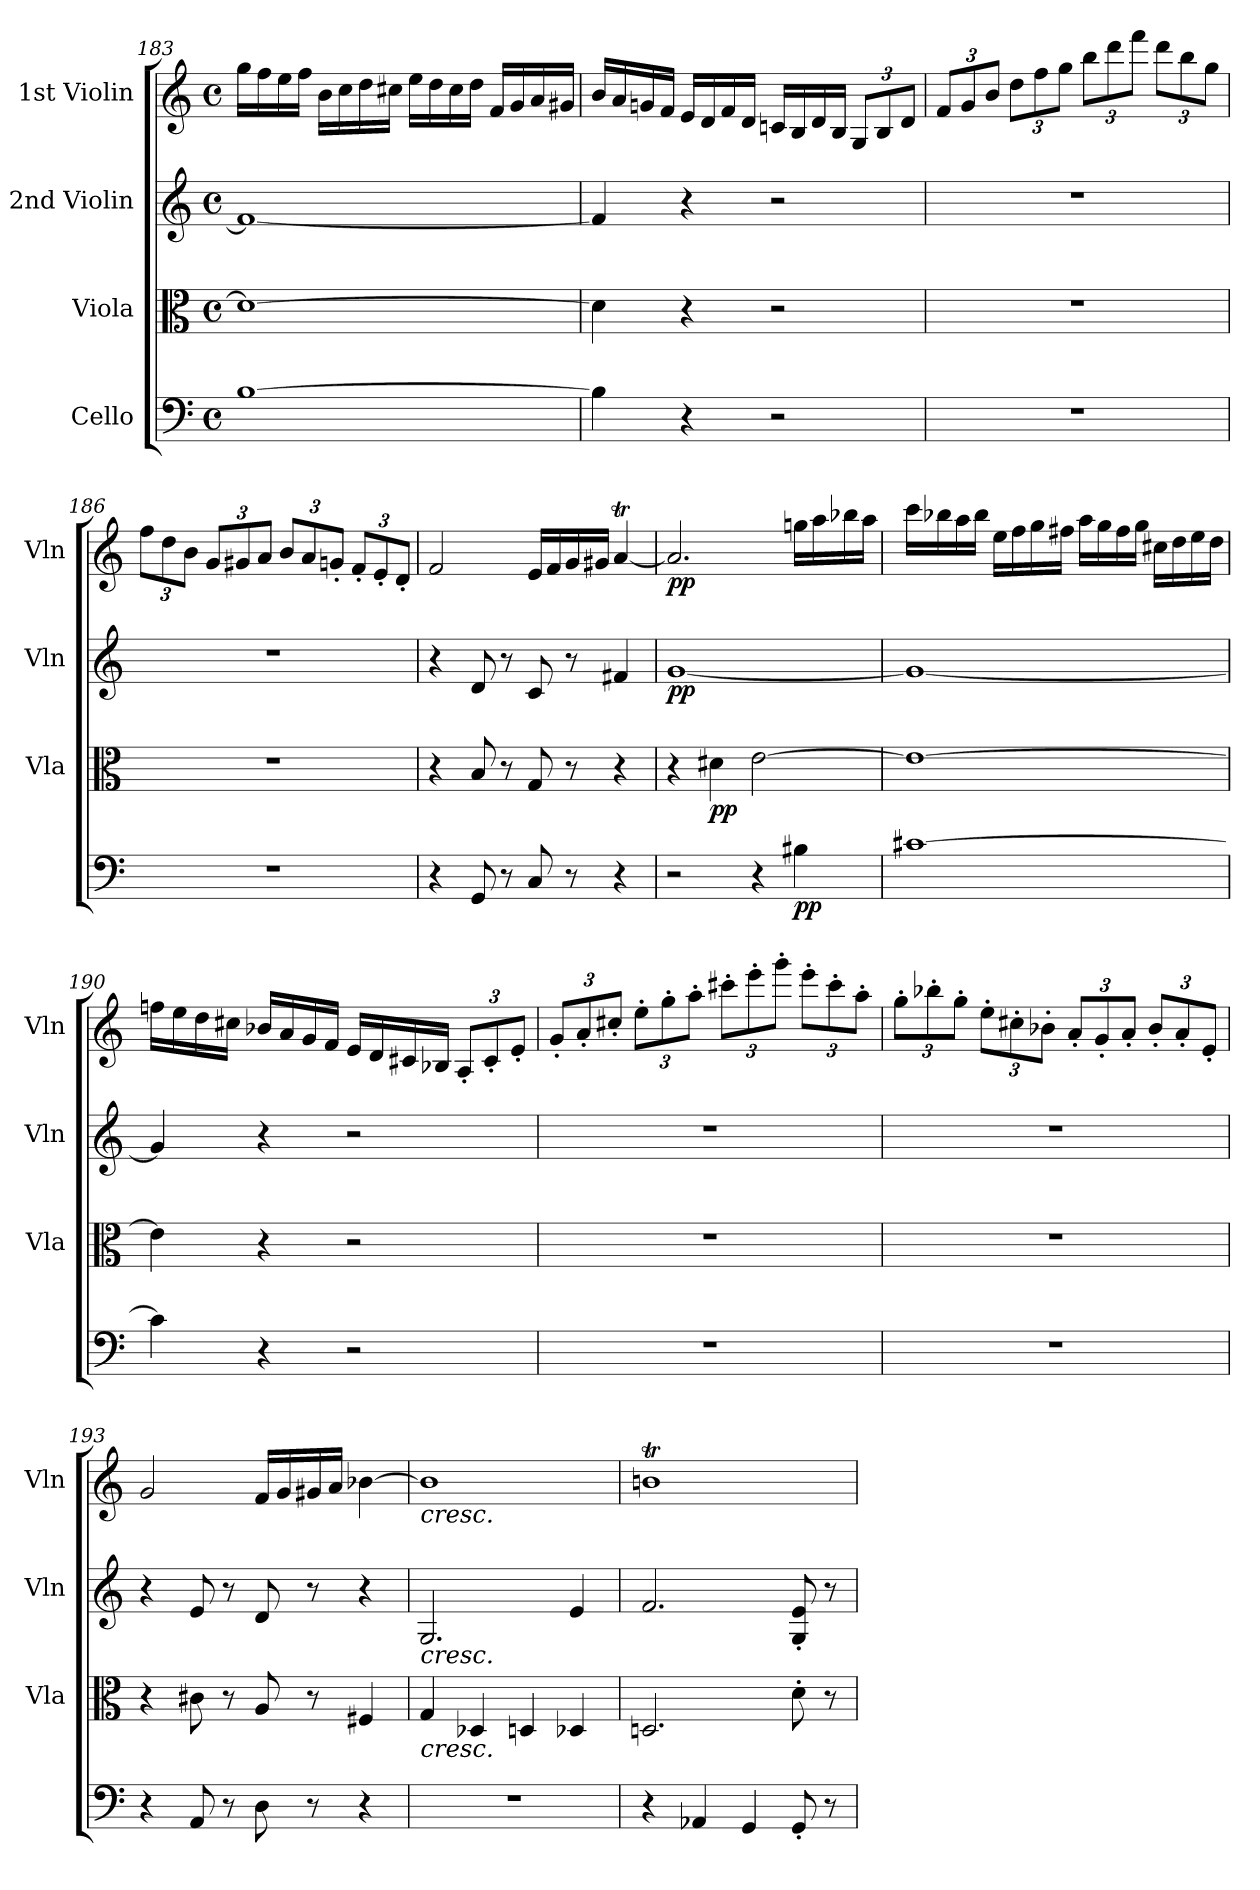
**kern	**dynam	**kern	**dynam	**kern	**dynam	**kern	**dynam
*part4	*part4	*part3	*part3	*part2	*part2	*part1	*part1
*staff4	*staff4	*staff3	*staff3	*staff2	*staff2	*staff1	*staff1
*I"Cello	*	*I"Viola	*	*I"2nd Violin	*	*I"1st Violin	*
*	*	*I'Vla	*	*I'Vln	*	*I'Vln	*
!!LO:PB:g=z
*clefF4	*	*clefC3	*	*clefG2	*	*clefG2	*
*k[]	*	*k[]	*	*k[]	*	*k[]	*
*M4/4	*	*M4/4	*	*M4/4	*	*M4/4	*
*met(c)	*	*met(c)	*	*met(c)	*	*met(c)	*
=183	=183	=183	=183	=183	=183	=183	=183
[1B	.	1d_	.	1f_	.	16gg\LL	.
.	.	.	.	.	.	16ff\	.
.	.	.	.	.	.	16ee\	.
.	.	.	.	.	.	16ff\JJ	.
.	.	.	.	.	.	16b\LL	.
.	.	.	.	.	.	16cc\	.
.	.	.	.	.	.	16dd\	.
.	.	.	.	.	.	16cc#X\JJ	.
.	.	.	.	.	.	16ee\LL	.
.	.	.	.	.	.	16dd\	.
.	.	.	.	.	.	16cc#\	.
.	.	.	.	.	.	16dd\JJ	.
.	.	.	.	.	.	16f/LL	.
.	.	.	.	.	.	16g/	.
.	.	.	.	.	.	16a/	.
.	.	.	.	.	.	16g#X/JJ	.
=184	=184	=184	=184	=184	=184	=184	=184
4B\]	.	4d\]	.	4f/]	.	16b/LL	.
.	.	.	.	.	.	16a/	.
.	.	.	.	.	.	16gn/	.
.	.	.	.	.	.	16f/JJ	.
4r	.	4r	.	4r	.	16e/LL	.
.	.	.	.	.	.	16d/	.
.	.	.	.	.	.	16f/	.
.	.	.	.	.	.	16d/JJ	.
2r	.	2r	.	2r	.	16cn/LL	.
.	.	.	.	.	.	16B/	.
.	.	.	.	.	.	16d/	.
.	.	.	.	.	.	16B/JJ	.
*	*	*	*	*	*	*Xbrackettup	*
.	.	.	.	.	.	12G/L	.
.	.	.	.	.	.	12B/	.
.	.	.	.	.	.	12d/J	.
!!LO:LB:g=z
=185	=185	=185	=185	=185	=185	=185	=185
1r	.	1r	.	1r	.	12f/L	.
.	.	.	.	.	.	12g/	.
.	.	.	.	.	.	12b/J	.
.	.	.	.	.	.	12dd\L	.
.	.	.	.	.	.	12ff\	.
.	.	.	.	.	.	12gg\J	.
.	.	.	.	.	.	12bb\L	.
.	.	.	.	.	.	12ddd\	.
.	.	.	.	.	.	12fff\J	.
.	.	.	.	.	.	12ddd\L	.
.	.	.	.	.	.	12bb\	.
.	.	.	.	.	.	12gg\J	.
=186	=186	=186	=186	=186	=186	=186	=186
1r	.	1r	.	1r	.	12ff\L	.
.	.	.	.	.	.	12dd\	.
.	.	.	.	.	.	12b\J	.
.	.	.	.	.	.	12g/L	.
.	.	.	.	.	.	12g#X/	.
.	.	.	.	.	.	12a/J	.
.	.	.	.	.	.	12b/L	.
.	.	.	.	.	.	12a/	.
.	.	.	.	.	.	12gn'/J	.
.	.	.	.	.	.	12f'/L	.
.	.	.	.	.	.	12e'/	.
.	.	.	.	.	.	12d'/J	.
=187	=187	=187	=187	=187	=187	=187	=187
4r	.	4r	.	4r	.	2f/	.
8GG/	.	8B/	.	8d/	.	.	.
8r	.	8r	.	8r	.	.	.
8C/	.	8G/	.	8c/	.	16e/LL	.
.	.	.	.	.	.	16f/	.
8r	.	8r	.	8r	.	16g/	.
.	.	.	.	.	.	16g#X/JJ	.
4r	.	4r	.	4f#X/	.	[4aT/	.
=188	=188	=188	=188	=188	=188	=188	=188
!	!	!	!	!	!LO:DY:b	!	!LO:DY:b
2r	.	4r	.	[1g	pp	2.aTTT/]	pp
!	!	!	!LO:DY:b	!	!	!	!
.	.	4d#X\	pp	.	.	.	.
4r	.	[2e\	.	.	.	.	.
!	!LO:DY:b	!	!	!	!	!	!
4B#X\	pp	.	.	.	.	16ggn\LL	.
.	.	.	.	.	.	16aa\	.
.	.	.	.	.	.	16bb-X\	.
.	.	.	.	.	.	16aa\JJ	.
!!LO:LB:g=z
=189	=189	=189	=189	=189	=189	=189	=189
[1c#X	.	1e_	.	1g_	.	16ccc\LL	.
.	.	.	.	.	.	16bb-X\	.
.	.	.	.	.	.	16aa\	.
.	.	.	.	.	.	16bb-\JJ	.
.	.	.	.	.	.	16ee\LL	.
.	.	.	.	.	.	16ff\	.
.	.	.	.	.	.	16gg\	.
.	.	.	.	.	.	16ff#X\JJ	.
.	.	.	.	.	.	16aa\LL	.
.	.	.	.	.	.	16gg\	.
.	.	.	.	.	.	16ff#\	.
.	.	.	.	.	.	16gg\JJ	.
.	.	.	.	.	.	16cc#X\LL	.
.	.	.	.	.	.	16dd\	.
.	.	.	.	.	.	16ee\	.
.	.	.	.	.	.	16dd\JJ	.
!!LO:PB:g=z
=190	=190	=190	=190	=190	=190	=190	=190
4c#\]	.	4e\]	.	4g/]	.	16ffn\LL	.
.	.	.	.	.	.	16ee\	.
.	.	.	.	.	.	16dd\	.
.	.	.	.	.	.	16cc#X\JJ	.
4r	.	4r	.	4r	.	16b-X/LL	.
.	.	.	.	.	.	16a/	.
.	.	.	.	.	.	16g/	.
.	.	.	.	.	.	16f/JJ	.
2r	.	2r	.	2r	.	16e/LL	.
.	.	.	.	.	.	16d/	.
.	.	.	.	.	.	16c#X/	.
.	.	.	.	.	.	16B-X/JJ	.
.	.	.	.	.	.	12A'/L	.
.	.	.	.	.	.	12c#'/	.
.	.	.	.	.	.	12e'/J	.
=191	=191	=191	=191	=191	=191	=191	=191
1r	.	1r	.	1r	.	12g'/L	.
.	.	.	.	.	.	12a'/	.
.	.	.	.	.	.	12cc#X'/J	.
.	.	.	.	.	.	12ee'\L	.
.	.	.	.	.	.	12gg'\	.
.	.	.	.	.	.	12aa'\J	.
.	.	.	.	.	.	12ccc#X'\L	.
.	.	.	.	.	.	12eee'\	.
.	.	.	.	.	.	12ggg'\J	.
.	.	.	.	.	.	12eee'\L	.
.	.	.	.	.	.	12ccc#'\	.
.	.	.	.	.	.	12aa'\J	.
!!LO:LB:g=z
=192	=192	=192	=192	=192	=192	=192	=192
1r	.	1r	.	1r	.	12gg'\L	.
.	.	.	.	.	.	12bb-X'\	.
.	.	.	.	.	.	12gg'\J	.
.	.	.	.	.	.	12ee'\L	.
.	.	.	.	.	.	12cc#X'\	.
.	.	.	.	.	.	12b-X'\J	.
.	.	.	.	.	.	12a'/L	.
.	.	.	.	.	.	12g'/	.
.	.	.	.	.	.	12a'/J	.
.	.	.	.	.	.	12b-'/L	.
.	.	.	.	.	.	12a'/	.
.	.	.	.	.	.	12e'/J	.
=193	=193	=193	=193	=193	=193	=193	=193
4r	.	4r	.	4r	.	2g/	.
8AA/	.	8c#X\	.	8e/	.	.	.
8r	.	8r	.	8r	.	.	.
8D\	.	8A/	.	8d/	.	16f/LL	.
.	.	.	.	.	.	16g/	.
8r	.	8r	.	8r	.	16g#X/	.
.	.	.	.	.	.	16a/JJ	.
4r	.	4F#X/	.	4r	.	[4b-X\	.
=194	=194	=194	=194	=194	=194	=194	=194
!	!	!	!	!	!	!LO:TX:b:i:t=cresc.	!
!	!	!	!	!LO:TX:b:i:t=cresc.	!	!	!
!	!	!LO:TX:b:i:t=cresc.	!	!	!	!	!
1r	.	4G/	.	2.G/	.	1b-]	.
.	.	4D-X/	.	.	.	.	.
.	.	4Dn/	.	.	.	.	.
.	.	4D-X/	.	4e/	.	.	.
=195	=195	=195	=195	=195	=195	=195	=195
4r	.	2.Dn/	.	2.f/	.	1bnt	.
4AA-X/	.	.	.	.	.	.	.
4GG/	.	.	.	.	.	.	.
8GG'/	.	8d'\	.	8G/' 8e/'	.	.	.
8r	.	8r	.	8r	.	.	.
=	=	=	=	=	=	=	=
*-	*-	*-	*-	*-	*-	*-	*-
